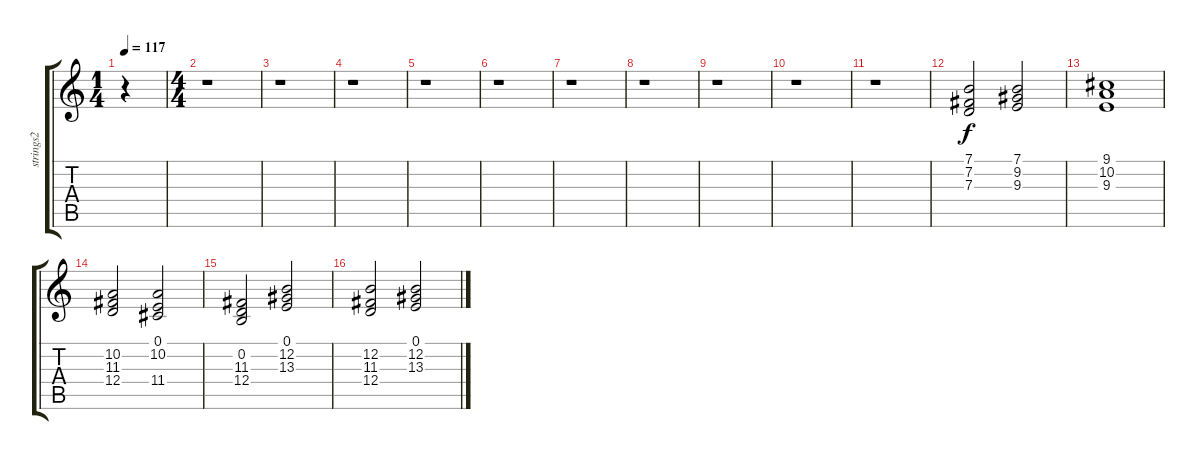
\track ("strings2" "strings2") {instrument stringensemble1}
\staff {score tabs}
\tuning (E4 B3 G3 D3 A2 E2) {hide}
\ts (1 4)
\tempo 117
\clef g2
\ks c
r.4{dy f instrument stringensemble1} |
\ts (4 4)
r.1 |
r.1 |
r.1 |
r.1 |
r.1 |
r.1 |
r.1 |
r.1 |
r.1 |
r.1 |
(7.1 7.2 7.3).2 (7.1 9.2 9.3).2 |
(9.1 10.2 9.3).1 |
(10.2 11.3 12.4).2 (0.1 10.2 11.4).2 |
(0.2 11.3 12.4).2 (0.1 12.2 13.3).2 |
(12.2 11.3 12.4).2 (0.1 12.2 13.3).2
